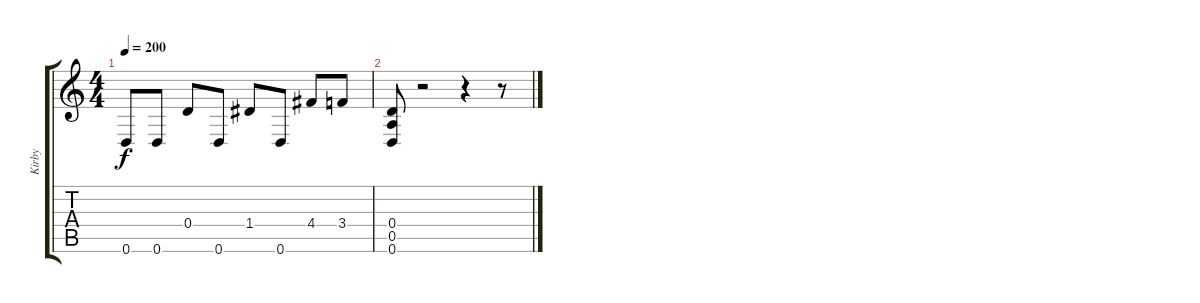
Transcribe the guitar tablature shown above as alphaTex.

\track ("Kirby" "Kirby") {instrument distortionguitar}
\staff {score tabs}
\tuning (E4 B3 G3 D3 A2 D2) {hide}
\ts (4 4)
\tempo 200
\clef g2
\ks c
0.6.8{dy f} 0.6.8 0.4.8 0.6.8 1.4.8 0.6.8 4.4.8 3.4.8 |
(0.4 0.5 0.6).8 r.2 r.4 r.8
